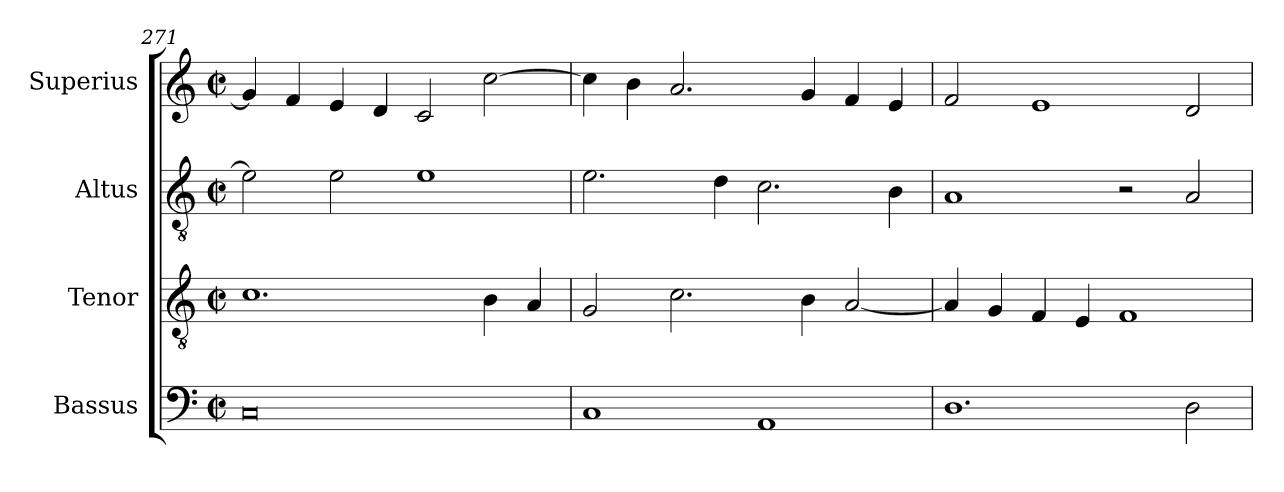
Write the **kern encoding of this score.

**kern	**kern	**kern	**kern
*part4	*part3	*part2	*part1
*staff4	*staff3	*staff2	*staff1
*I"Bassus	*I"Tenor	*I"Altus	*I"Superius
*I'B.	*I'T.	*	*I'S.
*clefF4	*clefGv2	*clefGv2	*clefG2
*	*ITrd7c12	*ITrd7c12	*
*k[]	*k[]	*k[]	*k[]
*C:	*C:	*C:	*C:
*M2/2	*M2/2	*M2/2	*M2/2
*met(c|)	*met(c|)	*met(c|)	*met(c|)
=271	=271	=271	=271
0Ci	1.Ci	2Ei\]	4gi/]
.	.	.	4fi/
.	.	2Ei\	4ei/
.	.	.	4di/
.	.	1Ei	2ci/
.	4BBi\	.	[>2cci\
.	4AAi/	.	.
=272	=272	=272	=272
1Ci	2GGi/	2.Ei\	4cci\]
.	.	.	4bi\
.	2.Ci\	.	2.ai/
.	.	4Di\	.
1AAi	.	2.Ci\	.
.	4BBi\	.	4gi/
.	[<2AAi/	.	4fi/
.	.	4BBi\	4ei/
=273	=273	=273	=273
1.Di	4AAi/]	1AAi	2fi/
.	4GGi/	.	.
.	4FFi/	.	1ei
.	4EEi/	.	.
.	1FFi	2r	.
2Di\	.	2AAi/	2di/
=	=	=	=
*-	*-	*-	*-
